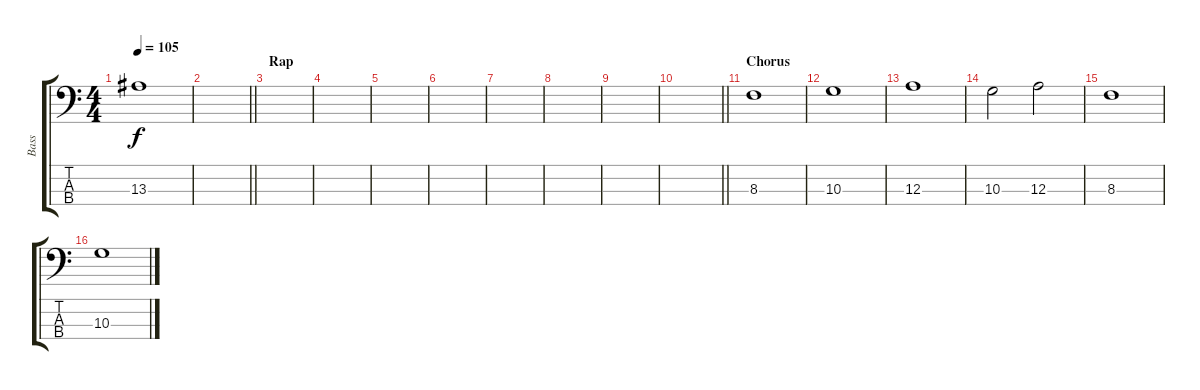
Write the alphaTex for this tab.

\track ("Bass" "Bass") {instrument electricbassfinger}
\staff {score tabs}
\tuning (G2 D2 A1 E1) {hide}
\ts (4 4)
\tempo 105
\clef f4
\ks c
13.3.1{dy f} |
\barLineRight lightlight
|
\section ("" "Rap")
|
|
|
|
|
|
|
\barLineRight lightlight
|
\section ("" "Chorus")
8.3.1 |
10.3.1 |
12.3.1 |
10.3.2 12.3.2 |
8.3.1 |
10.3.1
